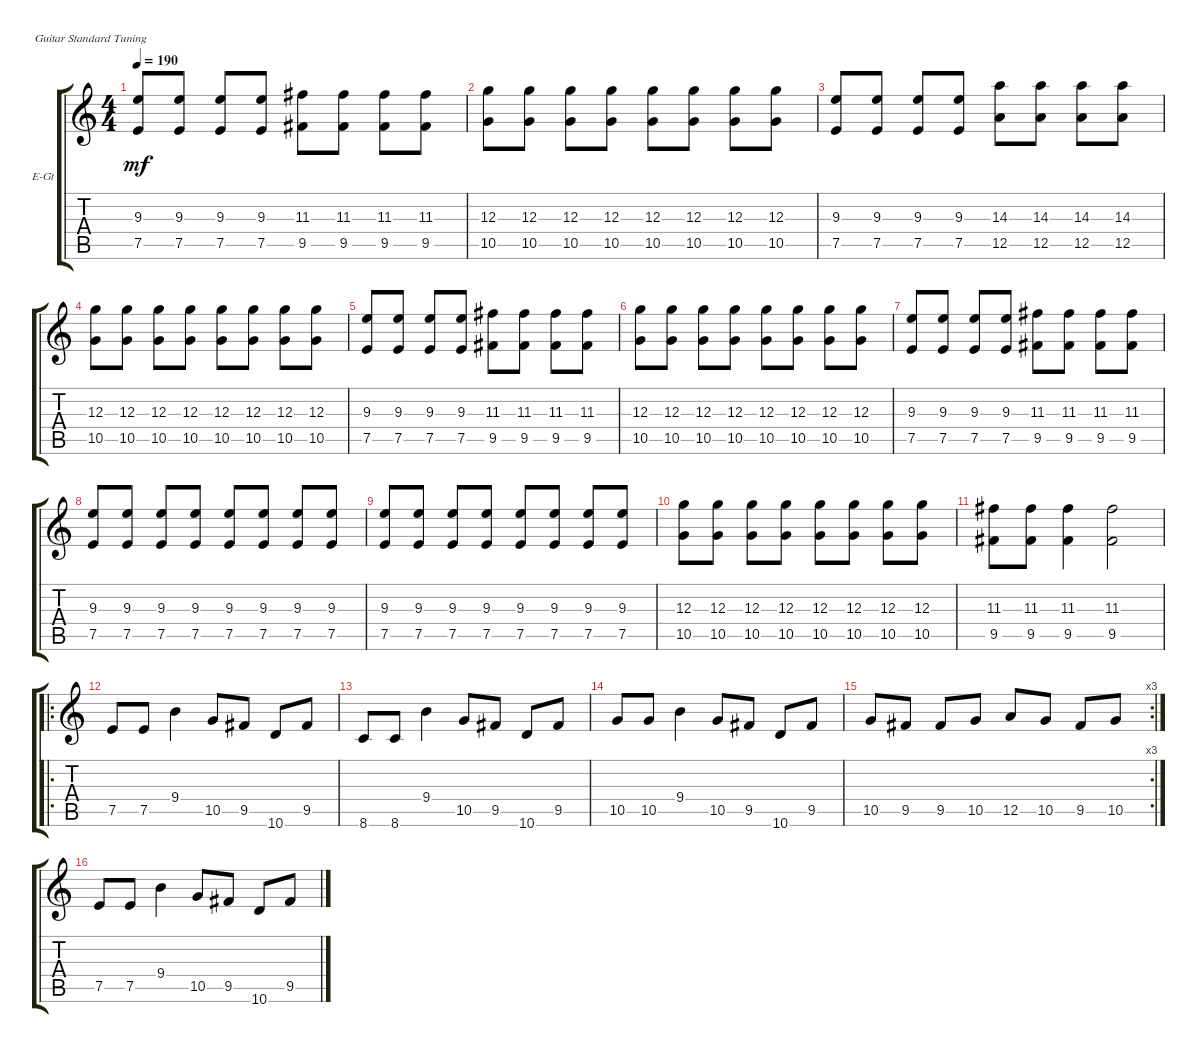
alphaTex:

\defaultSystemsLayout 4
\bracketExtendMode groupsimilarinstruments
\firstSystemTrackNameOrientation horizontal
\otherSystemsTrackNameOrientation horizontal
\track ("Electric Guitar" "E-Gt") {instrument distortionguitar}
\staff {score tabs}
\tuning (E4 B3 G3 D3 A2 E2)
\ts (4 4)
\tempo 190
\clef g2
\ks c
(7.5 9.3).8{dy mf} (7.5 9.3).8 (7.5 9.3).8 (7.5 9.3).8 (9.5 11.3).8 (9.5 11.3).8 (9.5 11.3).8 (9.5 11.3).8 |
(10.5 12.3).8 (10.5 12.3).8 (10.5 12.3).8 (10.5 12.3).8 (10.5 12.3).8 (10.5 12.3).8 (10.5 12.3).8 (10.5 12.3).8 |
(7.5 9.3).8 (7.5 9.3).8 (7.5 9.3).8 (7.5 9.3).8 (12.5 14.3).8 (12.5 14.3).8 (12.5 14.3).8 (12.5 14.3).8 |
(10.5 12.3).8 (10.5 12.3).8 (10.5 12.3).8 (10.5 12.3).8 (10.5 12.3).8 (10.5 12.3).8 (10.5 12.3).8 (10.5 12.3).8 |
(7.5 9.3).8 (7.5 9.3).8 (7.5 9.3).8 (7.5 9.3).8 (9.5 11.3).8 (9.5 11.3).8 (9.5 11.3).8 (9.5 11.3).8 |
(10.5 12.3).8 (10.5 12.3).8 (10.5 12.3).8 (10.5 12.3).8 (10.5 12.3).8 (10.5 12.3).8 (10.5 12.3).8 (10.5 12.3).8 |
(7.5 9.3).8 (7.5 9.3).8 (7.5 9.3).8 (7.5 9.3).8 (9.5 11.3).8 (9.5 11.3).8 (9.5 11.3).8 (9.5 11.3).8 |
(7.5 9.3).8 (7.5 9.3).8 (7.5 9.3).8 (7.5 9.3).8 (7.5 9.3).8 (7.5 9.3).8 (7.5 9.3).8 (7.5 9.3).8 |
(7.5 9.3).8 (7.5 9.3).8 (7.5 9.3).8 (7.5 9.3).8 (7.5 9.3).8 (7.5 9.3).8 (7.5 9.3).8 (7.5 9.3).8 |
(10.5 12.3).8 (10.5 12.3).8 (10.5 12.3).8 (10.5 12.3).8 (10.5 12.3).8 (10.5 12.3).8 (10.5 12.3).8 (10.5 12.3).8 |
(9.5 11.3).8 (9.5 11.3).8 (9.5 11.3).4 (9.5 11.3).2 |
\ro
7.5.8 7.5.8 9.4.4 10.5.8 9.5.8 10.6.8 9.5.8 |
8.6.8 8.6.8 9.4.4 10.5.8 9.5.8 10.6.8 9.5.8 |
10.5.8 10.5.8 9.4.4 10.5.8 9.5.8 10.6.8 9.5.8 |
\rc 3
10.5.8 9.5.8 9.5.8 10.5.8 12.5.8 10.5.8 9.5.8 10.5.8 |
7.5.8 7.5.8 9.4.4 10.5.8 9.5.8 10.6.8 9.5.8
